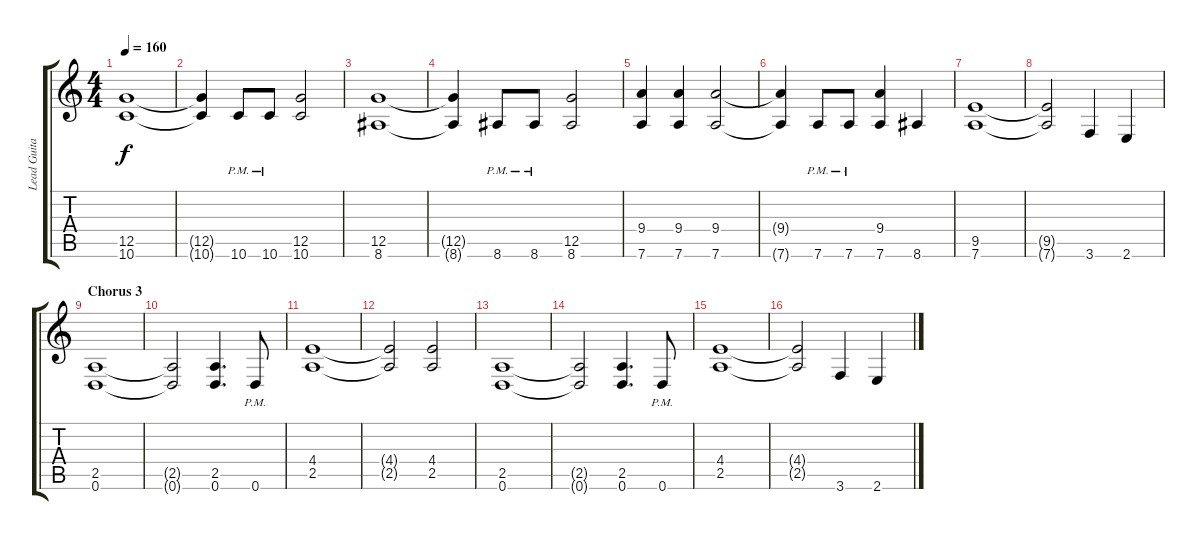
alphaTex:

\track ("Lead Guitar" "Lead Guita") {instrument overdrivenguitar}
\staff {score tabs}
\tuning (D4 A3 F3 C3 G2 D2) {hide}
\ts (4 4)
\tempo 160
\clef g2
\ks c
(12.5 10.6).1{dy f} |
(12.5{t} 10.6{t}).4 10.6{pm}.8 10.6{pm}.8 (12.5 10.6).2 |
(12.5 8.6).1 |
(12.5{t} 8.6{t}).4 8.6{pm}.8 8.6{pm}.8 (12.5 8.6).2 |
(9.4 7.6).4 (9.4 7.6).4 (9.4 7.6).2 |
(9.4{t} 7.6{t}).4 7.6{pm}.8 7.6{pm}.8 (9.4 7.6).4 8.6.4 |
(9.5 7.6).1 |
(9.5{t} 7.6{t}).2 3.6.4 2.6.4 |
\section ("" "Chorus 3")
(2.5 0.6).1 |
(2.5{t} 0.6{t}).2 (2.5 0.6).4{d} 0.6{pm}.8 |
(4.4 2.5).1 |
(4.4{t} 2.5{t}).2 (4.4 2.5).2 |
(2.5 0.6).1 |
(2.5{t} 0.6{t}).2 (2.5 0.6).4{d} 0.6{pm}.8 |
(4.4 2.5).1 |
(4.4{t} 2.5{t}).2 3.6.4 2.6.4
